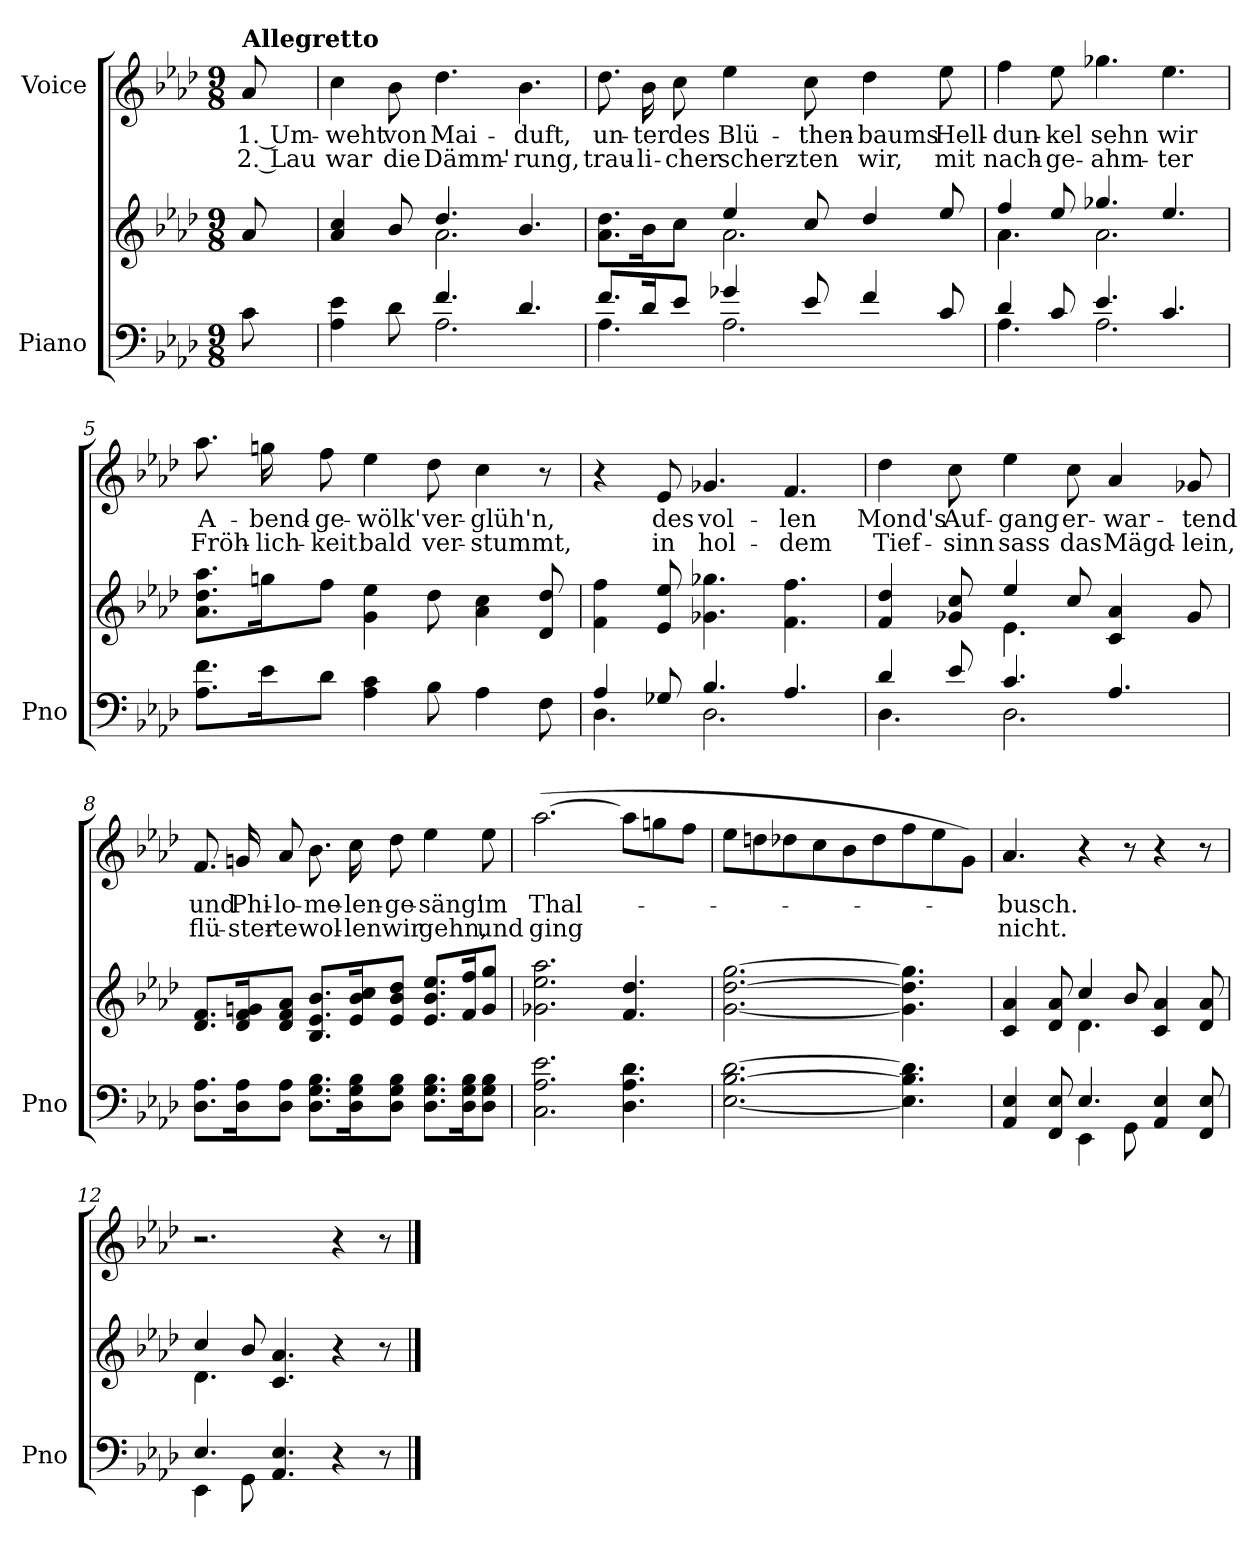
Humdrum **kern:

**kern	**kern	**kern	**text	**text
*part2	*part2	*part1	*part1	*part1
*staff3	*staff2	*staff1	*staff1	*staff1
*I"Piano	*	*I"Voice	*	*
*I'Pno	*	*	*	*
*clefF4	*clefG2	*clefG2	*	*
*k[b-e-a-d-]	*k[b-e-a-d-]	*k[b-e-a-d-]	*	*
*M9/8	*M9/8	*M9/8	*	*
=1	=1	=1	=1	=1
!	!	!LO:TX:a:B:t=Allegretto	!	!
8c\	8a-/	8a-/	1. Um-	2. Lau
=2	=2	=2	=2	=2
*^	*^	*	*	*
4A-\ 4e-\	4.ryy	4a-/ 4cc/	4.ryy	4cc\	-weht	war
8d-\	.	8b-/	.	8b-\	von	die
4.f/	2.A-\	4.dd-/	2.a-\	4.dd-\	Mai-	Dämm'-
4.d-/	.	4.b-/	.	4.b-\	duft,	-rung,
=3	=3	=3	=3	=3	=3	=3
8.f/L	4.A-\	8.a-\ 8.dd-\L	4.ryy	8.dd-\	un-	trau-
16d-/K	.	16b-\K	.	16b-\	-ter	-li-
8e-/J	.	8cc\J	.	8cc\	des	-cher
4g-X/	2.A-\	4ee-/	2.a-\	4ee-\	Blü-	scherz-
8e-/	.	8cc/	.	8cc\	-then-	-ten
4f/	.	4dd-/	.	4dd-\	-baums	wir,
8c/	.	8ee-/	.	8ee-\	Hell-	mit
=4	=4	=4	=4	=4	=4	=4
4d-/	4.A-\	4ff/	4.a-\	4ff\	dun-	nach-
8c/	.	8ee-/	.	8ee-\	kel	-ge-
4.e-/	2.A-\	4.gg-X/	2.a-\	4.gg-X\	sehn	-ahm-
4.c/	.	4.ee-/	.	4.ee-\	wir	-ter
*v	*v	*	*	*	*	*
*	*v	*v	*	*	*
=5	=5	=5	=5	=5
8.A-\ 8.f\L	8.a-\ 8.dd-\ 8.aa-\L	8.aa-\	A-	Fröh-
16e-\K	16ggn\K	16ggn\	-bend-	-lich-
8d-\J	8ff\J	8ff\	-ge-	-keit
4A-\ 4c\	4g\ 4ee-\	4ee-\	-wölk'	bald
8B-\	8dd-\	8dd-\	ver-	ver-
4A-\	4a-\ 4cc\	4cc\	-glüh'n,	-stummt,
8F\	8d-/ 8dd-/	8r	.	.
=6	=6	=6	=6	=6
*^	*	*	*	*
4A-/	4.D-\	4f\ 4ff\	4r	.	.
8G-X/	.	8e-/ 8ee-/	8e-/	des	in
4.B-/	2.D-\	4.g-X\ 4.gg-X\	4.g-X/	vol-	hol-
4.A-/	.	4.f\ 4.ff\	4.f/	-len	-dem
=7	=7	=7	=7	=7	=7
*	*	*^	*	*	*
4d-/	4.D-\	4f/ 4dd-/	4.ryy	4dd-\	Mond's	Tief-
8e-/	.	8g-X/ 8cc/	.	8cc\	Auf-	-sinn
4.c/	2.D-\	4ee-/	4.e-\	4ee-\	-gang	sass
.	.	8cc/	.	8cc\	er-	das
4.A-/	.	4c/ 4a-/	4.ryy	4a-/	-war-	Mägd-
.	.	8g-/	.	8g-X/	-tend	-lein,
*v	*v	*	*	*	*	*
*	*v	*v	*	*	*
=8	=8	=8	=8	=8
8.D-\ 8.A-\L	8.d-/ 8.f/L	8.f/	und	flü-
16D-\ 16A-\K	16d-/ 16f/ 16gn/K	16gn/	Phi-	-ster-
8D-\ 8A-\J	8d-/ 8f/ 8a-/J	8a-/	-lo-	-te
8.D-\ 8.G\ 8.B-\L	8.B-/ 8.e-/ 8.b-/L	8.b-\	-me-	wol-
16D-\ 16G\ 16B-\K	16e-/ 16b-/ 16cc/K	16cc\	-len-	-len
8D-\ 8G\ 8B-\J	8e-/ 8b-/ 8dd-/J	8dd-\	-ge-	wir
8.D-\ 8.G\ 8.B-\L	8.e-/ 8.b-/ 8.ee-/L	4ee-\	-säng'	gehn,
16D-\ 16G\ 16B-\K	16f/ 16ff/K	.	.	.
8D-\ 8G\ 8B-\J	8g/ 8gg/J	8ee-\	im	und
=9	=9	=9	=9	=9
2.C\ 2.A-\ 2.e-\	2.g-X\ 2.ee-\ 2.aa-\	([2.aa-\	Thal-	ging
4.D-\ 4.A-\ 4.d-\	4.f/ 4.dd-/	8aa-\L]	.	.
.	.	8ggn\	.	.
.	.	8ff\J	.	.
=10	=10	=10	=10	=10
[2.E-\ [2.B-\ [2.d-\	[2.g\ [2.dd-\ [2.gg\	8ee-\L	.	.
.	.	8ddn\	.	.
.	.	8dd-X\	.	.
.	.	8cc\	.	.
.	.	8b-\	.	.
.	.	8dd-\	.	.
4.E-\] 4.B-\] 4.d-\]	4.g\] 4.dd-\] 4.gg\]	8ff\	.	.
.	.	8ee-\	.	.
.	.	8g\J)	.	.
=11	=11	=11	=11	=11
*^	*^	*	*	*
4AA-/ 4E-/	4.ryy	4c/ 4a-/	4.ryy	4.a-/	-busch.	nicht.
8FF/ 8E-/	.	8d-/ 8a-/	.	.	.	.
4.E-/	4EE-\	4cc/	4.d-\	4r	.	.
.	8GG\	8b-/	.	8r	.	.
4AA-/ 4E-/	4.ryy	4c/ 4a-/	4.ryy	4r	.	.
8FF/ 8E-/	.	8d-/ 8a-/	.	8r	.	.
=12	=12	=12	=12	=12	=12	=12
4.E-/	4EE-\	4cc/	4.d-\	2.r	.	.
.	8GG\	8b-/	.	.	.	.
4.AA-/ 4.E-/	2.ryy	4.c/ 4.a-/	2.ryy	.	.	.
4r	.	4r	.	4r	.	.
8r	.	8r	.	8r	.	.
*v	*v	*	*	*	*	*
*	*v	*v	*	*	*
==	==	==	==	==
*-	*-	*-	*-	*-
